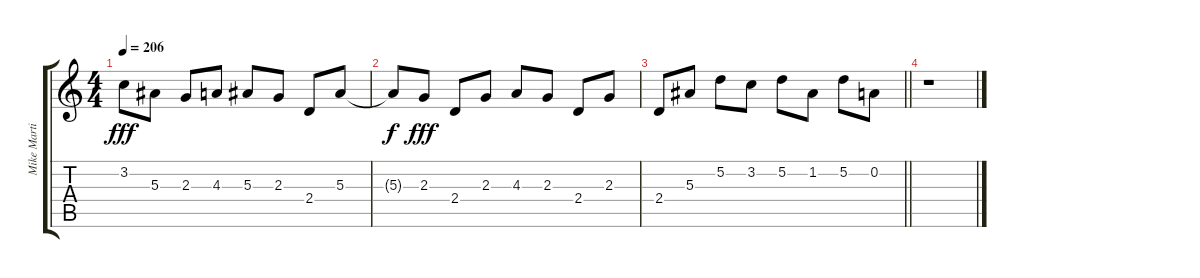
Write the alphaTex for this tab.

\track ("Mike Martin" "Mike Marti") {instrument overdrivenguitar}
\staff {score tabs}
\tuning (D4 A3 F3 C3 G2 D2) {hide}
\ts (4 4)
\tempo 206
\clef g2
\ks c
3.2.8{dy fff} 5.3.8 2.3.8 4.3.8 5.3.8 2.3.8 2.4.8 5.3.8 |
5.3{t}.8{dy f} 2.3.8{dy fff} 2.4.8 2.3.8 4.3.8 2.3.8 2.4.8 2.3.8 |
\barLineRight lightlight
2.4.8 5.3.8 5.2.8 3.2.8 5.2.8 1.2.8 5.2.8 0.2.8 |
r.1
